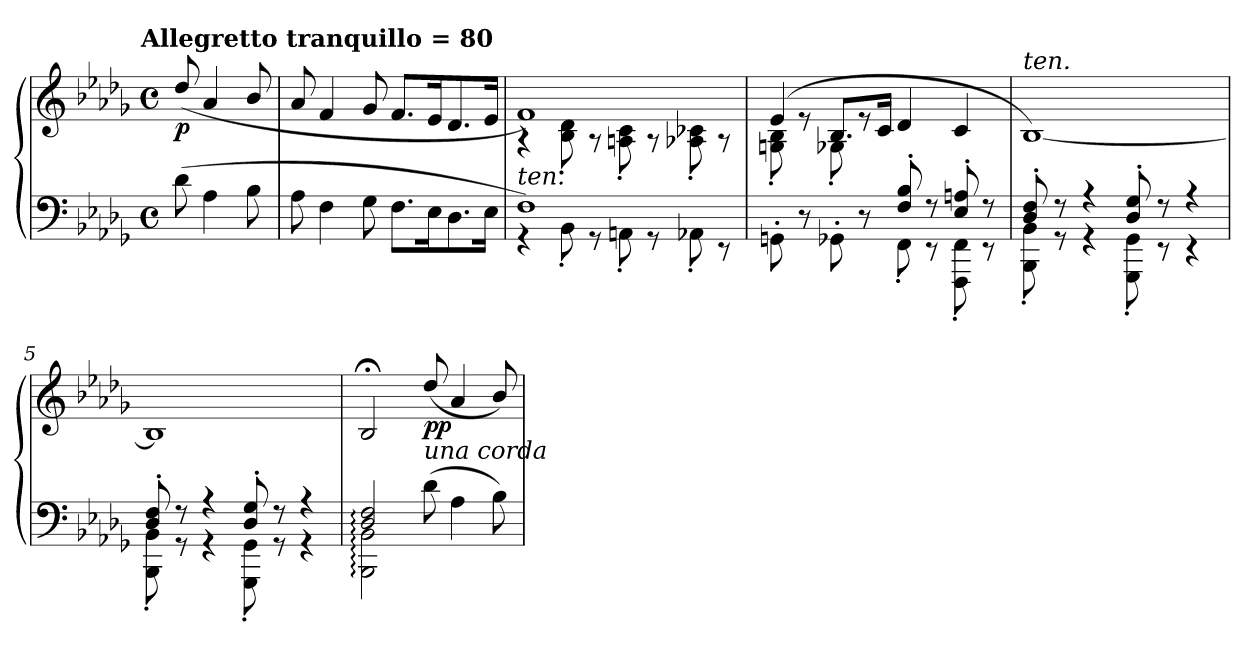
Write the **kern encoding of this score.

**kern	**kern	**dynam
*part1	*part1	*part1
*staff2	*staff1	*staff1/2
*clefF4	*clefG2	*
*k[b-e-a-d-g-]	*k[b-e-a-d-g-]	*
!!LO:TX:omd:t=Allegretto tranquillo  = 80
*M4/4	*M4/4	*
*met(c)	*met(c)	*
*MM80	*MM80	*
=	=	=
!	!	!LO:DY:b
(>8d-\	(<8dd-/	p
4A-\	4a-/	.
8B-\	8b-/	.
=1	=1	=1
8A-\	8a-/	.
4F\	4f/	.
8G-\	8g-/	.
8.F\L	8.f/L	.
16E-\k	16e-/k	.
8.D-\	8.d-/	.
16E-\Jk	16e-/Jk	.
=2	=2	=2
*^	*^	*
!LO:TX:a:i:t=ten.	!	!	!	!
1F)	4r	1f)	4r	.
.	8BB-'\	.	8B-'\ 8d-'\	.
.	8r	.	8r	.
.	8AAn'\	.	8An'\ 8c'\	.
.	8r	.	8r	.
.	8AA-X'\	.	8A-X'\ 8c-X'\	.
.	8r	.	8r	.
=3	=3	=3	=3	=3
2ryy	8GGn'\	(>4e-/	8Gn'\ 8B-'\	.
.	8r	.	8re	.
.	8GG-X'\	8.B-/L	8G-X'\	.
.	8r	.	8re	.
.	.	16c/Jk	.	.
8F'/ 8B-'/	8FF'\	4d-/	2ryy	.
8r	8r	.	.	.
8E-'/ 8An'/	8FFF'\ 8FF'\	4c/	.	.
8r	8r	.	.	.
*	*	*v	*v	*
!!LO:LB:g=z
=4	=4	=4	=4
!	!	!LO:TX:a:i:t=ten.	!
8D-'/ 8F'/	8BBB-'\ 8BB-'\	[1B-)	.
8r	8r	.	.
4r	4r	.	.
8D-'/ 8G-'/	8GGG-'\ 8GG-'\	.	.
8r	8r	.	.
4r	4r	.	.
=5	=5	=5	=5
8D-'/ 8F'/	8BBB-'\ 8BB-'\	1B-]	.
8r	8r	.	.
4r	4r	.	.
8D-'/ 8G-'/	8GGG-'\ 8GG-'\	.	.
8r	8r	.	.
4r	4r	.	.
=6	=6	=6	=6
2D-:/ 2F:/	2BBB-:\ 2BB-:\	2B-;</	.
!	!	!LO:TX:b:i:t=una corda	!
!	!	!	!LO:DY:b
(>8d-\	2ryy	(<8dd-/	pp
4A-\	.	4a-/	.
8B-\)	.	8b-/)	.
*v	*v	*	*
=	=	=
*-	*-	*-
